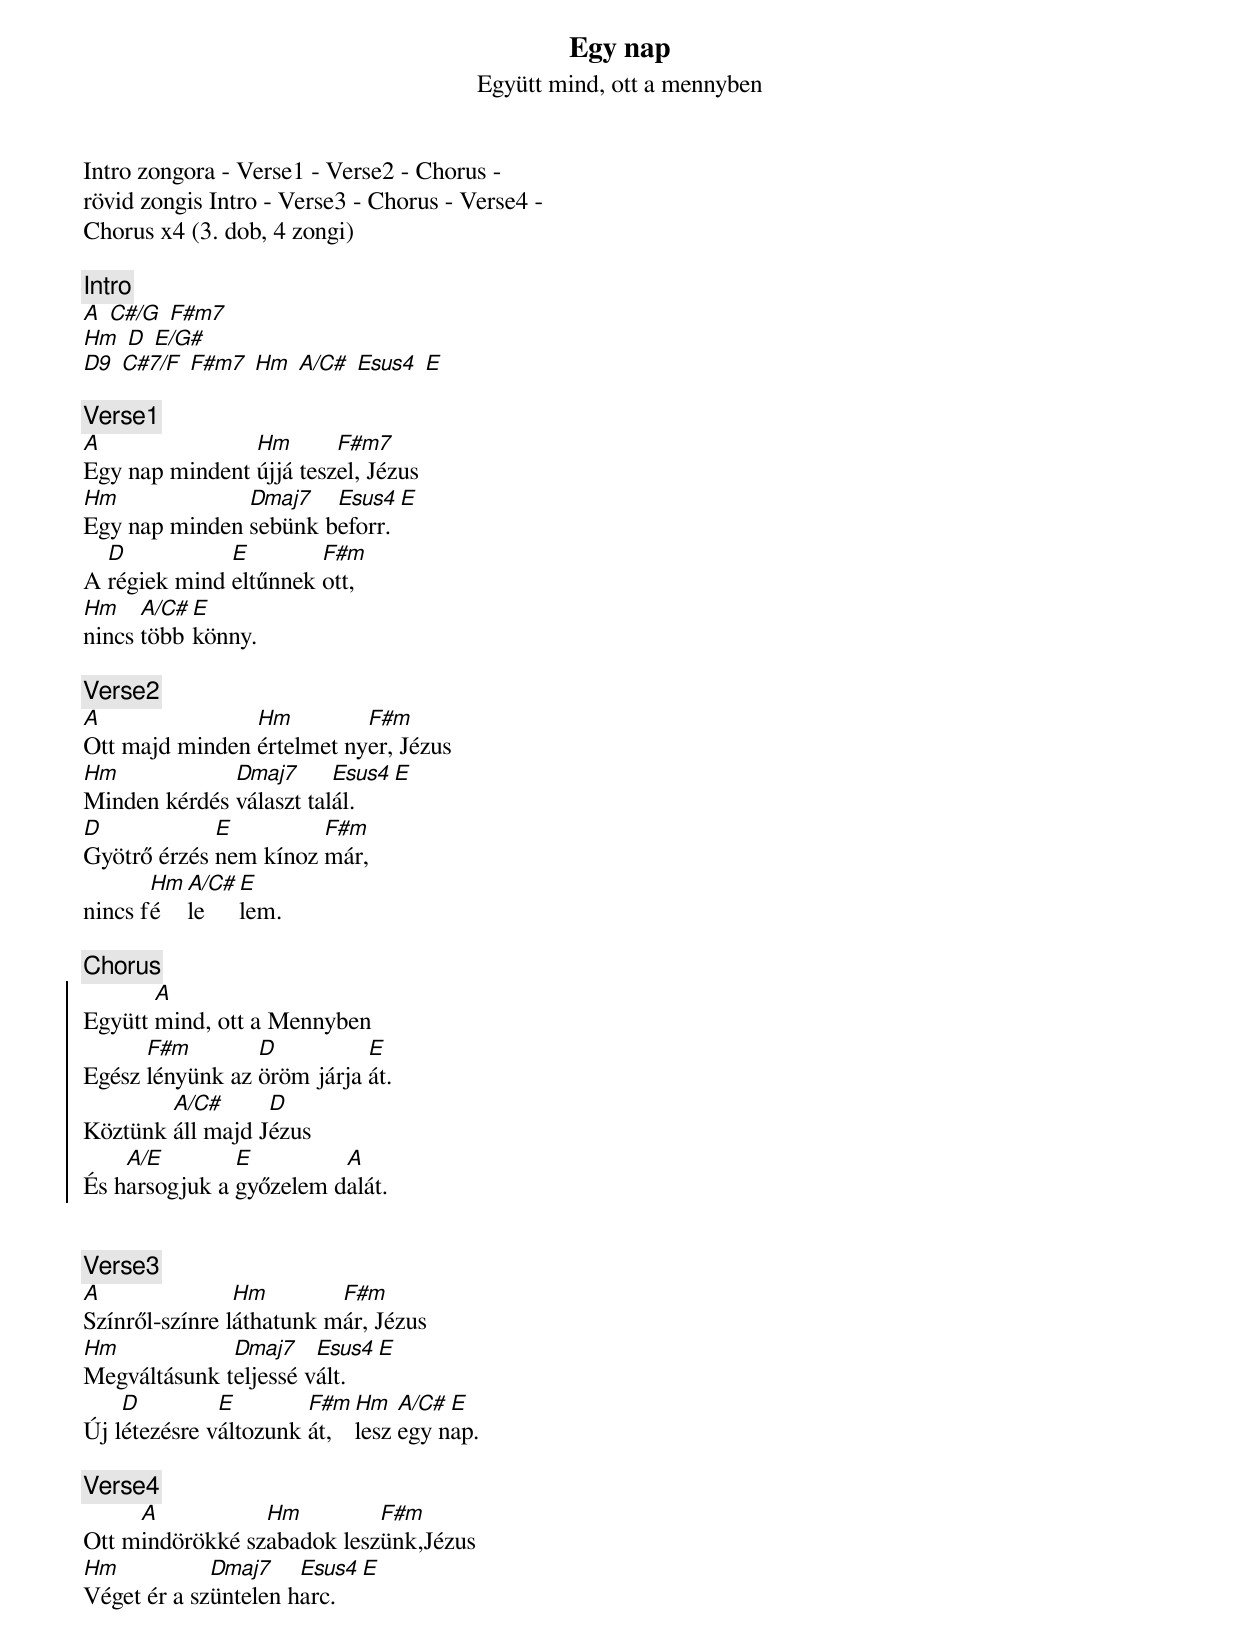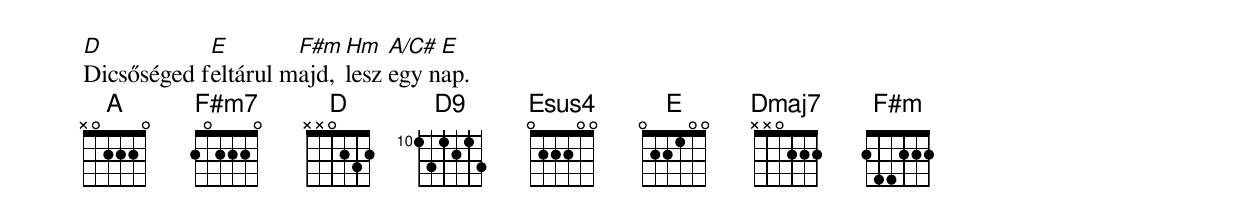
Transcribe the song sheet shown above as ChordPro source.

{title: Egy nap}
{subtitle: Együtt mind, ott a mennyben}

Intro zongora - Verse1 - Verse2 - Chorus -
rövid zongis Intro - Verse3 - Chorus - Verse4 -
Chorus x4 (3. dob, 4 zongi)

{c:Intro}
[A] [C#/G] [F#m7]
[Hm] [D] [E/G#]
[D9] [C#7/F] [F#m7] [Hm] [A/C#] [Esus4] [E]

{c:Verse1}
[A]Egy nap mindent [Hm]újjá tesz[F#m7]el, Jézus
[Hm]Egy nap minden [Dmaj7]sebünk b[Esus4]eforr.[E]
A [D]régiek mind [E]eltűnnek [F#m]ott,
[Hm]nincs [A/C#]több [E]könny.

{c:Verse2}
[A]Ott majd minden [Hm]értelmet ny[F#m]er, Jézus
[Hm]Minden kérdés [Dmaj7]választ tal[Esus4]ál.[E]
[D]Gyötrő érzés [E]nem kínoz [F#m]már,
nincs f[Hm]é[A/C#]le[E]lem.

{c:Chorus}
{soc}
Együtt [A]mind, ott a Mennyben
Egész [F#m]lényünk az [D]öröm járja [E]át.
Köztünk [A/C#]áll majd J[D]ézus
És h[A/E]arsogjuk a [E]győzelem d[A]alát.
{eoc}


{c:Verse3}
[A]Színről-színre l[Hm]áthatunk m[F#m]ár, Jézus
[Hm]Megváltásunk t[Dmaj7]eljessé v[Esus4]ált.[E]
Új l[D]étezésre v[E]áltozunk [F#m]át, [Hm]lesz [A/C#]egy n[E]ap.

{c:Verse4}
Ott m[A]indörökké sz[Hm]abadok lesz[F#m]ünk,Jézus
[Hm]Véget ér a sz[Dmaj7]üntelen h[Esus4]arc.[E]
[D]Dicsőséged f[E]eltárul m[F#m]ajd, [Hm]lesz [A/C#]egy n[E]ap.
